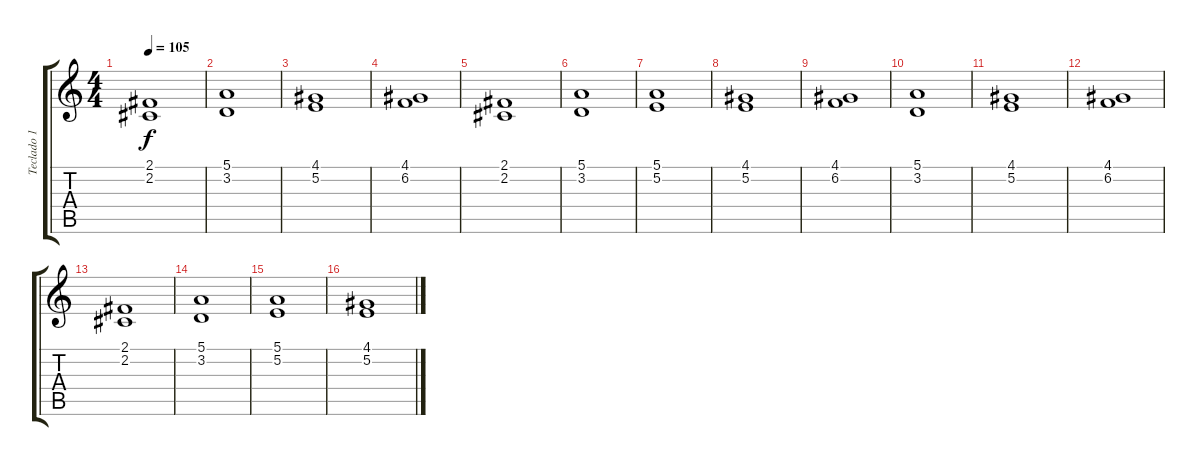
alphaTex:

\track ("Teclado 1" "Teclado 1") {instrument lead2sawtooth}
\staff {score tabs}
\tuning (E4 B3 G3 D3 A2 E2) {hide}
\ts (4 4)
\tempo 105
\clef g2
\ks c
(2.1 2.2).1{dy f} |
(5.1 3.2).1 |
(4.1 5.2).1 |
(4.1 6.2).1 |
(2.1 2.2).1 |
(5.1 3.2).1 |
(5.1 5.2).1 |
(4.1 5.2).1 |
(4.1 6.2).1 |
(5.1 3.2).1 |
(4.1 5.2).1 |
(4.1 6.2).1 |
(2.1 2.2).1 |
(5.1 3.2).1 |
(5.1 5.2).1 |
(4.1 5.2).1
